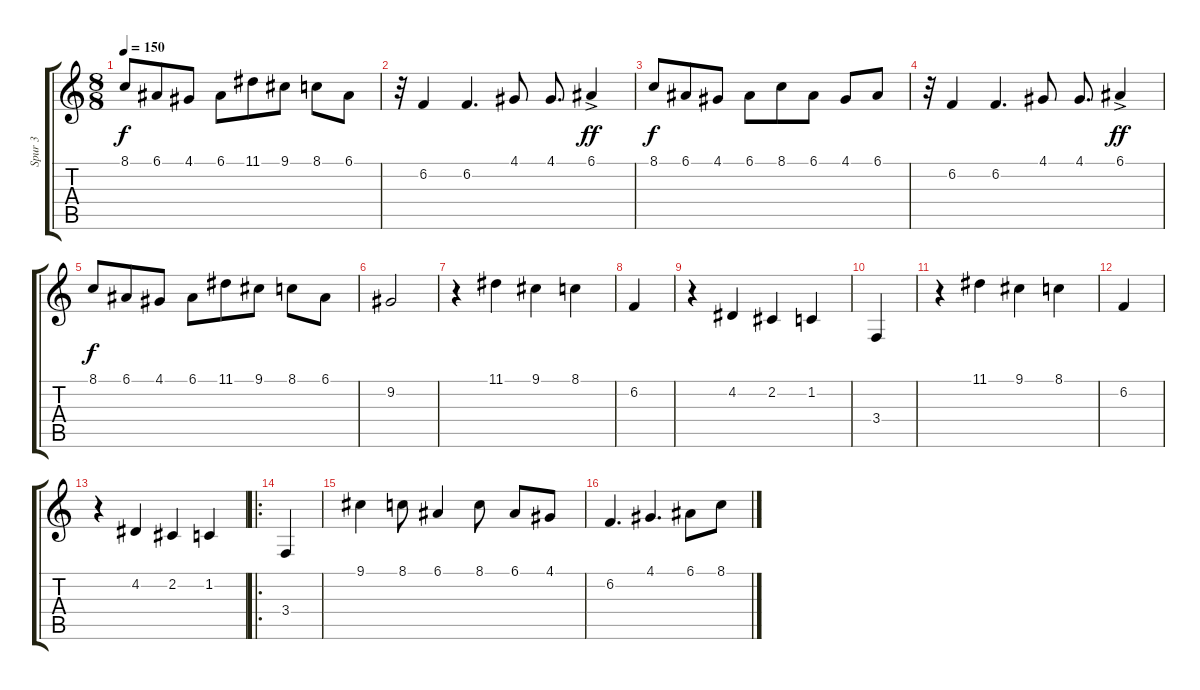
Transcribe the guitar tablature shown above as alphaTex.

\track ("Spur 3" "Spur 3") {instrument sopranosax}
\staff {score tabs}
\tuning (E4 B3 G3 D3 A2 E2) {hide}
\ts (8 8)
\tempo 150
\clef g2
\ks c
8.1.8{dy f} 6.1.8 4.1.8 6.1.8 11.1.8 9.1.8 8.1.8 6.1.8 |
r.32 6.2.4 6.2.4{d} 4.1.8 4.1.8{d} 6.1{ac}.4{dy ff} |
8.1.8{dy f} 6.1.8 4.1.8 6.1.8 8.1.8 6.1.8 4.1.8 6.1.8 |
r.32 6.2.4 6.2.4{d} 4.1.8 4.1.8{d} 6.1{ac}.4{dy ff} |
8.1.8{dy f} 6.1.8 4.1.8 6.1.8 11.1.8 9.1.8 8.1.8 6.1.8 |
9.2.2 |
r.4 11.1.4 9.1.4 8.1.4 |
6.2.4 |
r.4 4.2.4 2.2.4 1.2.4 |
3.4.4 |
r.4 11.1.4 9.1.4 8.1.4 |
6.2.4 |
r.4 4.2.4 2.2.4 1.2.4 |
\ro
3.4.4 |
9.1.4 8.1.8 6.1.4 8.1.8 6.1.8 4.1.8 |
6.2.4{d} 4.1.4{d} 6.1.8 8.1.8
